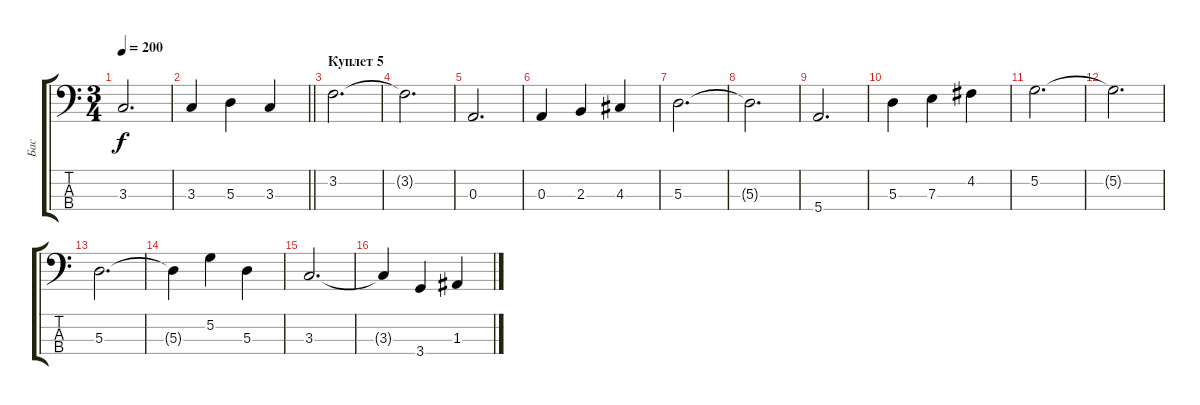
\track ("Бас" "Бас") {instrument electricbassfinger}
\staff {score tabs}
\tuning (G2 D2 A1 E1) {hide}
\ts (3 4)
\tempo 200
\clef f4
\ks c
3.3.2{d dy f} |
\barLineRight lightlight
3.3.4 5.3.4 3.3.4 |
\section ("" "Куплет 5")
3.2.2{d} |
3.2{t}.2{d} |
0.3.2{d} |
0.3.4 2.3.4 4.3.4 |
5.3.2{d} |
5.3{t}.2{d} |
5.4.2{d} |
5.3.4 7.3.4 4.2.4 |
5.2.2{d} |
5.2{t}.2{d} |
5.3.2{d} |
5.3{t}.4 5.2.4 5.3.4 |
3.3.2{d} |
3.3{t}.4 3.4.4 1.3.4
